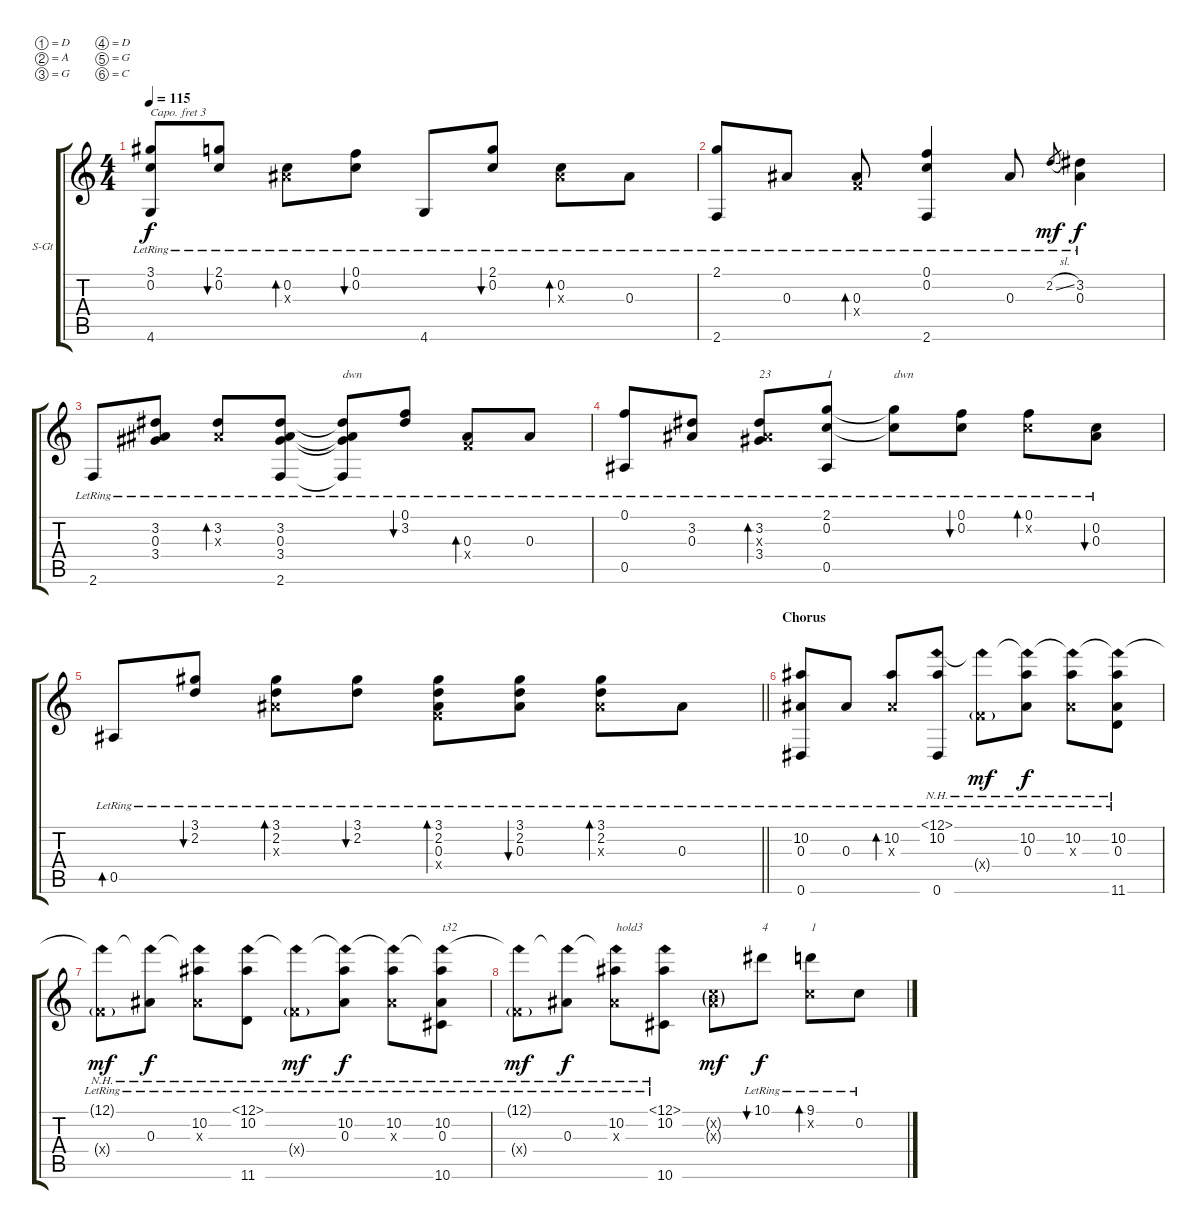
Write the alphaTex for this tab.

\bracketExtendMode groupsimilarinstruments
\firstSystemTrackNameOrientation horizontal
\otherSystemsTrackNameOrientation horizontal
\track ("Track 1" "S-Gt") {instrument acousticguitarsteel}
\staff {score tabs}
\capo 3
\tuning (D4 A3 G3 D3 G2 C2)
\ts (4 4)
\tempo 115
\clef g2
\ks c
(3.1{lr} 0.2{lr} 4.6{lr}).8{dy f} (2.1{lr} 0.2{lr}).8{bu 60} (0.2{lr} 0.3{x}).8{bd 60} (0.1{lr} 0.2{lr}).8{bu 60} 4.6{lr}.8 (2.1{lr} 0.2{lr}).8{bu 60} (0.2{lr} 0.3{x}).8{bd 60} 0.3{lr}.8 |
(2.1{lr} 2.6{lr}).8 0.3{lr}.8 (0.3{lr} 0.4{x}).8{bd 60} (0.1{lr} 0.2{lr} 2.6{lr}).4 0.3{lr}.8 2.2{sl lr}.8{gr dy mf} (3.2{lr} 0.3{lr}).4{dy f} |
2.6{lr}.8 (3.2{lr} 0.3{lr} 3.4{lr}).8 (3.2{lr} 0.3{x}).8{bd 60} (3.2{lr} 0.3{lr} 3.4{lr} 2.6{lr}).8 (3.2{lr t} 0.3{lr t} 3.4{lr t} 2.6{lr t}).8{txt "dwn"} (0.1{lr} 3.2{lr}).8{bu 60} (0.3{lr} 0.4{x}).8{bd 60} 0.3{lr}.8 |
(0.1{lr} 0.5{lr}).8 (3.2{lr} 0.3{lr}).8 (3.2{lr} 0.3{x} 3.4{lr}).8{bd 60 txt "23"} (2.1 0.2{lr} 0.5).8{txt "1"} (2.1{t} 0.2{lr t}).8{txt "dwn"} (0.1{lr} 0.2{lr}).8{bu 60} (0.1{lr} 0.2{x}).8{bd 60} (0.2{lr} 0.3{lr}).8{bu 60} |
\barLineRight lightlight
0.5{lr}.8{bd 60} (3.1{lr} 2.2{lr}).8{bu 60} (3.1{lr} 2.2{lr} 0.3{x}).8{bd 60} (3.1{lr} 2.2{lr}).8{bu 60} (3.1{lr} 2.2{lr} 0.3{lr} 0.4{x}).8{bd 60} (3.1{lr} 2.2{lr} 0.3{lr}).8{bu 60} (3.1{lr} 2.2{lr} 0.3{x}).8{bd 60} 0.3{lr}.8 |
\section ("" "Chorus")
(10.2{lr} 0.3{lr} 0.6{lr}).8 0.3{lr}.8 (10.2{lr} 0.3{x}).8{bd 60} (12.1{nh lr} 10.2{lr} 0.6{lr}).8 (0.4{g x} 12.1{nh lr t}).8{dy mf} (10.2{lr} 0.3{lr} 12.1{nh lr t}).8{dy f} (10.2{lr} 0.3{x} 12.1{nh lr t}).8 (10.2{lr} 0.3{lr} 11.6{lr} 12.1{nh lr t}).8 |
(0.4{g x} 12.1{nh lr t}).8{dy mf} (0.3{lr} 12.1{nh lr t}).8{dy f} (12.1{nh lr t} 10.2{lr} 0.3{x}).8 (12.1{nh lr} 10.2{lr} 11.6{lr}).8 (0.4{g x} 12.1{nh lr t}).8{dy mf} (10.2{lr} 0.3{lr} 12.1{nh lr t}).8{dy f} (10.2{lr} 0.3{x} 12.1{nh lr t}).8 (10.2{lr} 0.3{lr} 10.6{lr} 12.1{nh lr t}).8{txt "t32"} |
(0.4{g x} 12.1{nh lr t}).8{dy mf} (0.3{lr} 12.1{nh lr t}).8{dy f} (12.1{nh lr t} 10.2{lr} 0.3{x}).8{txt "hold3"} (12.1{nh lr} 10.2{lr} 10.6{lr}).8 (0.2{g x} 0.3{g x}).8{dy mf} 10.1{lr}.8{bu 60 txt "4" dy f} (9.1{lr} 0.2{x}).8{bd 60 txt "1"} 0.2{lr}.8
